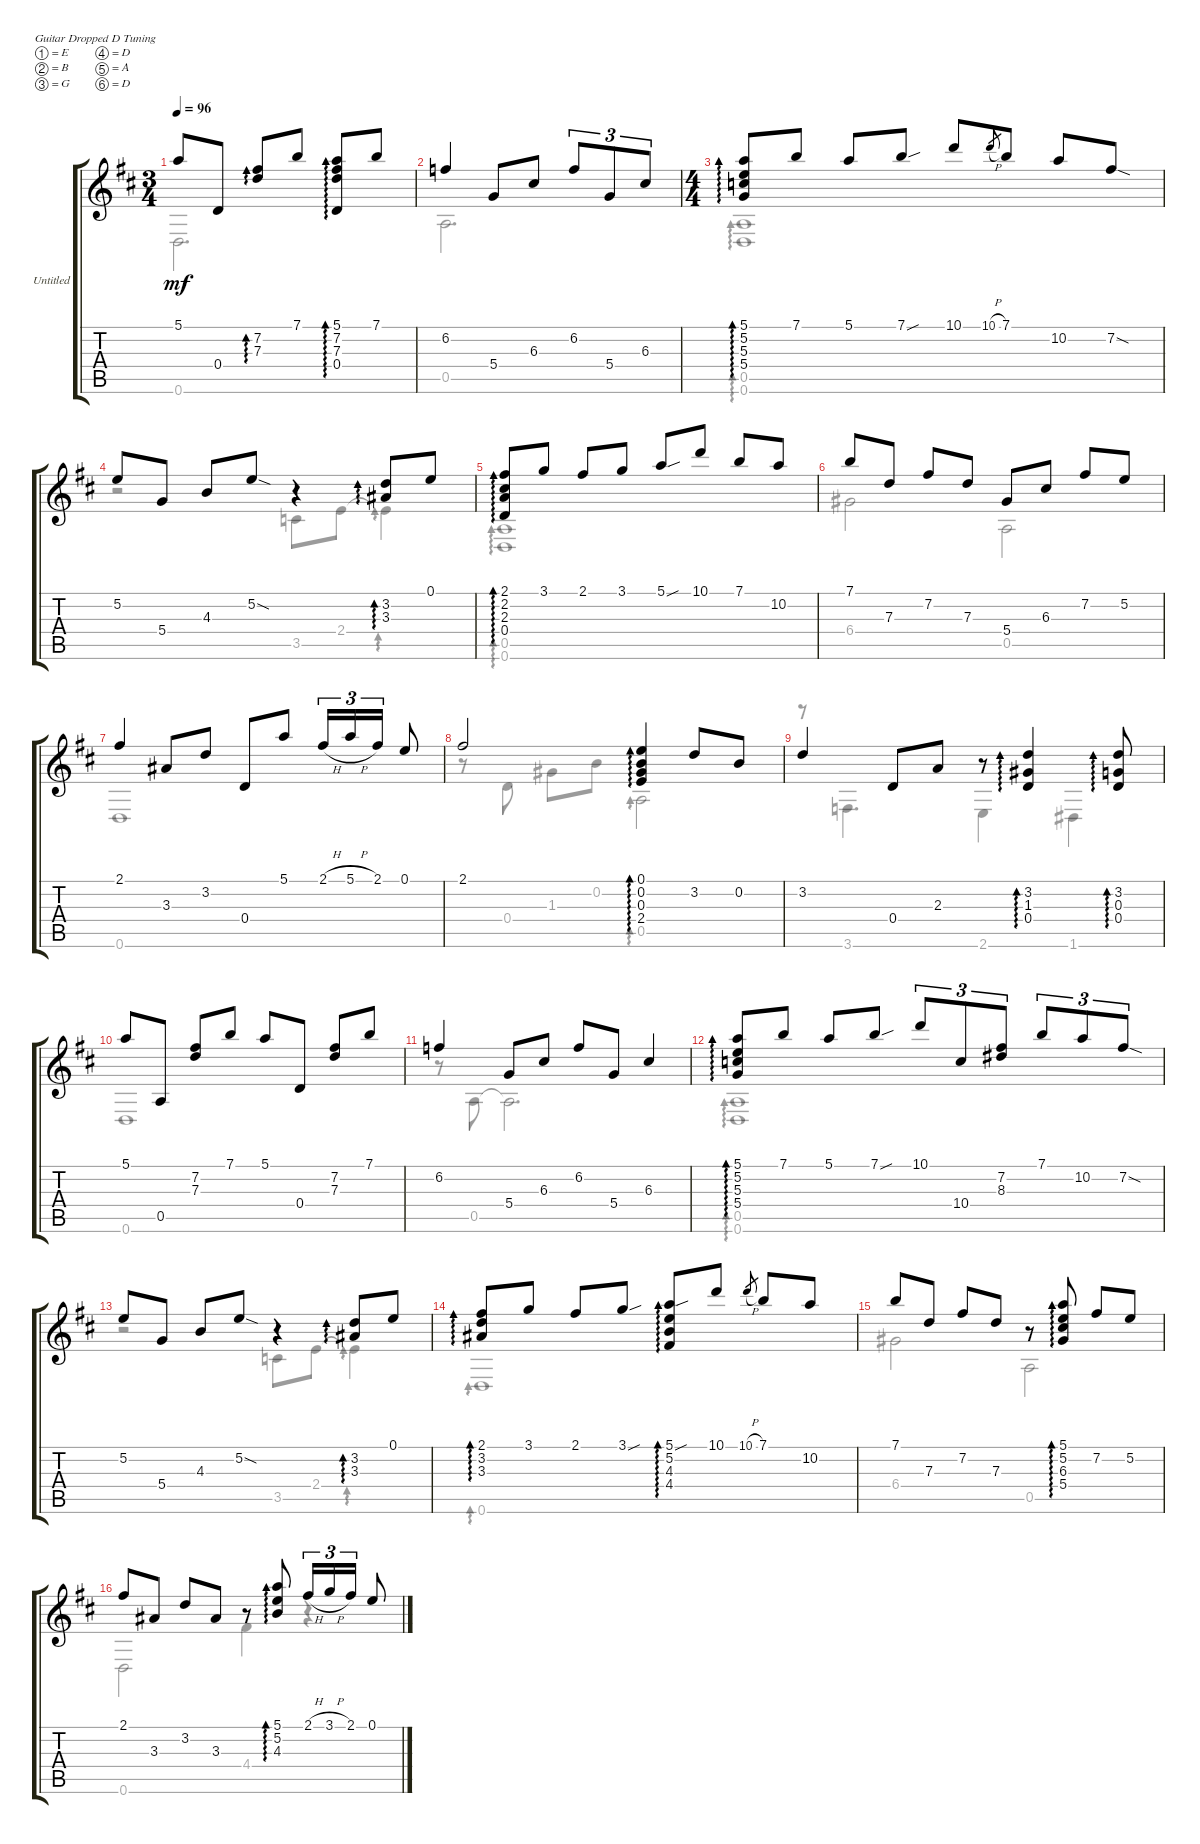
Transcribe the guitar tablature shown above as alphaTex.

\bracketExtendMode groupsimilarinstruments
\firstSystemTrackNameOrientation horizontal
\otherSystemsTrackNameOrientation horizontal
\track ("Untitled" "Untitled") {instrument acousticguitarnylon}
\staff {score tabs}
\tuning (E4 B3 G3 D3 A2 D2)
\voice
\ts (3 4)
\tempo 96
\clef g2
\ks bminor
5.1.8{dy mf} 0.4.8 (7.2 7.3).8{ad 0} 7.1.8 (5.1 7.2 7.3 0.4).8{ad 0} 7.1.8 |
6.2.4 5.4.8 6.3.8 6.2.8{tu (3 2)} 5.4.8{tu (3 2)} 6.3.8{tu (3 2)} |
\ts (4 4)
(5.1 5.2 5.3 5.4).8{ad 0} 7.1.8 5.1.8 7.1{sou}.8 10.1.8 10.1{h}.8{gr} 7.1.8 10.2.8 7.2{sod}.8 |
5.2.8 5.4.8 4.3.8 5.2{sod}.8 r.4 (3.2 3.3).8{ad 0} 0.1.8 |
(2.1 2.2 2.3 0.4).8{ad 0} 3.1.8 2.1.8 3.1.8 5.1{sou}.8 10.1.8 7.1.8 10.2.8 |
7.1.8 7.3.8 7.2.8 7.3.8 5.4.8 6.3.8 7.2.8 5.2.8 |
2.1.4 3.3.8 3.2.8 0.4.8 5.1.8 2.1{h}.16{tu (3 2)} 5.1{h}.16{tu (3 2)} 2.1.16{tu (3 2)} 0.1.8 |
2.1.2 (0.1 0.2 0.3 2.4).4{ad 0} 3.2.8 0.2.8 |
3.2.4 0.4.8 2.3.8 r.8 (3.2 1.3 0.4).4{ad 0} (3.2 0.3 0.4).8{ad 0} |
5.1.8 0.5.8 (7.2 7.3).8 7.1.8 5.1.8 0.4.8 (7.2 7.3).8 7.1.8 |
6.2.4 5.4.8 6.3.8 6.2.8 5.4.8 6.3.4 |
(5.1 5.2 5.3 5.4).8{ad 0} 7.1.8 5.1.8 7.1{sou}.8 10.1.8{tu (3 2)} 10.4.8{tu (3 2)} (7.2 8.3).8{tu (3 2)} 7.1.8{tu (3 2)} 10.2.8{tu (3 2)} 7.2{sod}.8{tu (3 2)} |
5.2.8 5.4.8 4.3.8 5.2{sod}.8 r.4 (3.2 3.3).8{ad 0} 0.1.8 |
(2.1 3.2 3.3).8{ad 0} 3.1.8 2.1.8 3.1{sou}.8 (5.1{sou} 5.2 4.3 4.4).8{ad 0} 10.1.8 10.1{h}.8{gr} 7.1.8 10.2.8 |
7.1.8 7.3.8 7.2.8 7.3.8 r.8 (5.1 5.2 6.3 5.4).8{ad 0} 7.2.8 5.2.8 |
2.1.8 3.3.8 3.2.8 3.3.8 r.8 (5.1 5.2 4.3).8{ad 0} 2.1{h}.16{tu (3 2)} 3.1{h}.16{tu (3 2)} 2.1.16{tu (3 2)} 0.1.8
\voice
\clef g2
\ottava regular
\simile none
\ks bminor
0.6.2{d dy mf} |
0.5.2{d} |
(0.5 0.6).1{ad 0} |
r.2 3.5.8 2.4.8 2.4{t}.4{ad 0} |
(0.5 0.6).1{ad 0} |
6.4.2 0.5.2 |
0.6.1 |
r.8 0.4.8 1.3.8 0.2.8 0.5.2{ad 0} |
r.8 3.6.4{d} 2.6.4 1.6.4 |
0.6.1 |
r.8 0.5.8 0.5{t}.2{d} |
(0.5 0.6).1{ad 0} |
r.2 3.5.8 2.4.8 2.4{t}.4{ad 0} |
0.6.1{ad 0} |
6.4.2 0.5.2 |
0.6.2 4.4.4 r.4
